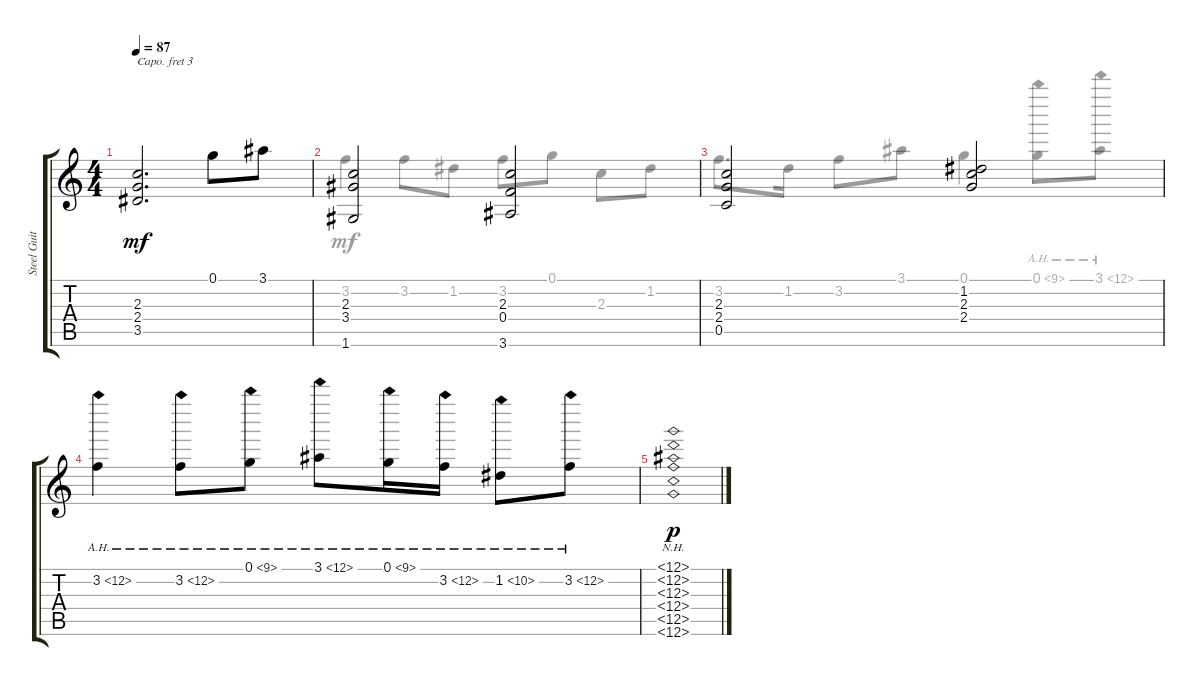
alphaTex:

\track ("Steel Guitar" "Steel Guit") {instrument acousticguitarsteel}
\staff {score tabs}
\capo 3
\tuning (E4 B3 G3 D3 A2 E2) {hide}
\voice
\ts (4 4)
\tempo 87
\clef g2
\ks c
(2.3 2.4 3.5).2{d dy mf} 0.1.8 3.1.8 |
(2.3 3.4 1.6).2 (2.3 0.4 3.6).2 |
(2.3 2.4 0.5).2 (1.2 2.3 2.4).2 |
3.2{ah 9}.4 3.2{ah 9}.8 0.1{ah 9}.8 3.1{ah 9}.8 0.1{ah 9}.16 3.2{ah 9}.16 1.2{ah 9}.8 3.2{ah 9}.8 |
(12.1{nh} 12.2{nh} 12.3{nh} 12.4{nh} 12.5{nh} 12.6{nh}).1{dy p}
\voice
\clef g2
\ottava regular
\simile none
\ks c
|
3.2.4{dy mf} 3.2.8 1.2.8 3.2.8 0.1.8 2.3.8 1.2.8 |
3.2.8{d} 1.2.16 3.2.8 3.1.8 0.1.4 0.1{ah 9}.8 3.1{ah 9}.8 |
|
